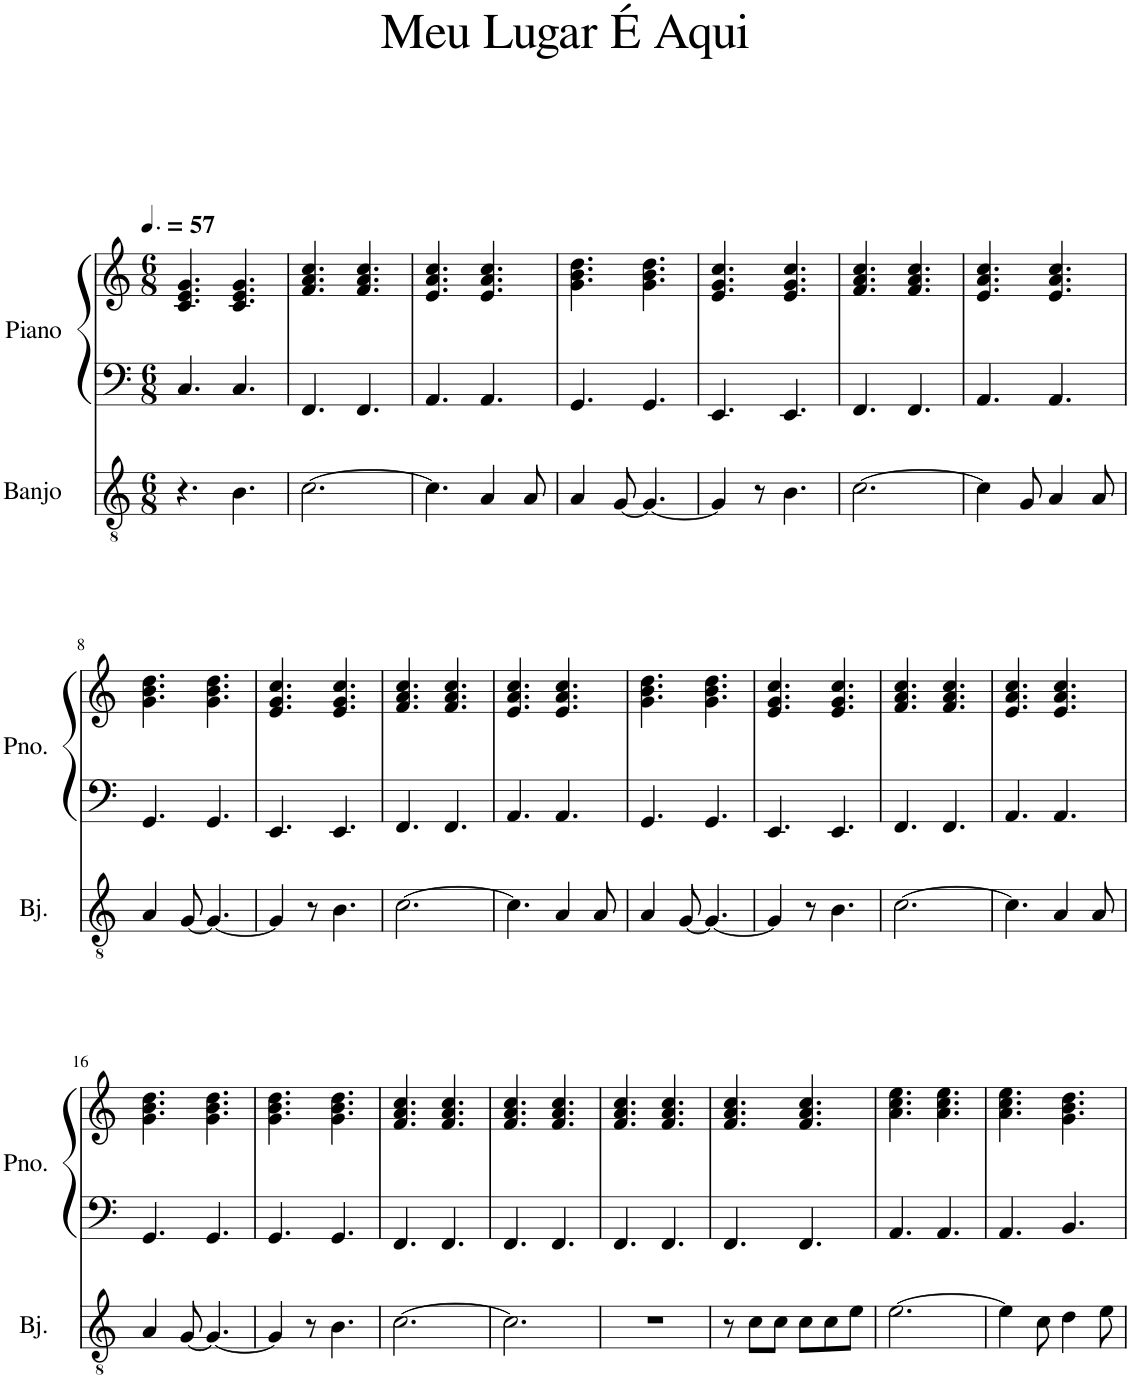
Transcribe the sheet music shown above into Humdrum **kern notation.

**kern	**kern	**kern
*part2	*part1	*part1
*staff3	*staff2	*staff1
*I"Banjo	*I"Piano	*
*I'Bj.	*I'Pno.	*
*clefGv2	*clefF4	*clefG2
*Trd7c12	*	*
*k[]	*k[]	*k[]
*M6/8	*M6/8	*M6/8
*MM86	*MM86	*MM86
=1	=1	=1
4.r	4.C/	4.c/ 4.e/ 4.g/
4.B\	4.C/	4.c/ 4.e/ 4.g/
=2	=2	=2
[2.c\	4.FF/	4.f/ 4.a/ 4.cc/
.	4.FF/	4.f/ 4.a/ 4.cc/
=3	=3	=3
4.c\]	4.AA/	4.e/ 4.a/ 4.cc/
4A/	4.AA/	4.e/ 4.a/ 4.cc/
8A/	.	.
=4	=4	=4
4A/	4.GG/	4.g\ 4.b\ 4.dd\
[8G/	.	.
4.G/_	4.GG/	4.g\ 4.b\ 4.dd\
=5	=5	=5
4G/]	4.EE/	4.e/ 4.g/ 4.cc/
8r	.	.
4.B\	4.EE/	4.e/ 4.g/ 4.cc/
=6	=6	=6
[2.c\	4.FF/	4.f/ 4.a/ 4.cc/
.	4.FF/	4.f/ 4.a/ 4.cc/
=7	=7	=7
4c\]	4.AA/	4.e/ 4.a/ 4.cc/
8G/	.	.
4A/	4.AA/	4.e/ 4.a/ 4.cc/
8A/	.	.
!!LO:LB:g=z
=8	=8	=8
4A/	4.GG/	4.g\ 4.b\ 4.dd\
[8G/	.	.
4.G/_	4.GG/	4.g\ 4.b\ 4.dd\
=9	=9	=9
4G/]	4.EE/	4.e/ 4.g/ 4.cc/
8r	.	.
4.B\	4.EE/	4.e/ 4.g/ 4.cc/
=10	=10	=10
[2.c\	4.FF/	4.f/ 4.a/ 4.cc/
.	4.FF/	4.f/ 4.a/ 4.cc/
=11	=11	=11
4.c\]	4.AA/	4.e/ 4.a/ 4.cc/
4A/	4.AA/	4.e/ 4.a/ 4.cc/
8A/	.	.
=12	=12	=12
4A/	4.GG/	4.g\ 4.b\ 4.dd\
[8G/	.	.
4.G/_	4.GG/	4.g\ 4.b\ 4.dd\
=13	=13	=13
4G/]	4.EE/	4.e/ 4.g/ 4.cc/
8r	.	.
4.B\	4.EE/	4.e/ 4.g/ 4.cc/
=14	=14	=14
[2.c\	4.FF/	4.f/ 4.a/ 4.cc/
.	4.FF/	4.f/ 4.a/ 4.cc/
=15	=15	=15
4.c\]	4.AA/	4.e/ 4.a/ 4.cc/
4A/	4.AA/	4.e/ 4.a/ 4.cc/
8A/	.	.
!!LO:LB:g=z
=16	=16	=16
4A/	4.GG/	4.g\ 4.b\ 4.dd\
[8G/	.	.
4.G/_	4.GG/	4.g\ 4.b\ 4.dd\
=17	=17	=17
4G/]	4.GG/	4.g\ 4.b\ 4.dd\
8r	.	.
4.B\	4.GG/	4.g\ 4.b\ 4.dd\
=18	=18	=18
[2.c\	4.FF/	4.f/ 4.a/ 4.cc/
.	4.FF/	4.f/ 4.a/ 4.cc/
=19	=19	=19
2.c\]	4.FF/	4.f/ 4.a/ 4.cc/
.	4.FF/	4.f/ 4.a/ 4.cc/
=20	=20	=20
2.r	4.FF/	4.f/ 4.a/ 4.cc/
.	4.FF/	4.f/ 4.a/ 4.cc/
=21	=21	=21
8r	4.FF/	4.f/ 4.a/ 4.cc/
8c\L	.	.
8c\J	.	.
8c\L	4.FF/	4.f/ 4.a/ 4.cc/
8c\	.	.
8e\J	.	.
=22	=22	=22
[2.e\	4.AA/	4.a\ 4.cc\ 4.ee\
.	4.AA/	4.a\ 4.cc\ 4.ee\
=23	=23	=23
4e\]	4.AA/	4.a\ 4.cc\ 4.ee\
8c\	.	.
4d\	4.BB/	4.g\ 4.b\ 4.dd\
8e\	.	.
=	=	=
*-	*-	*-
